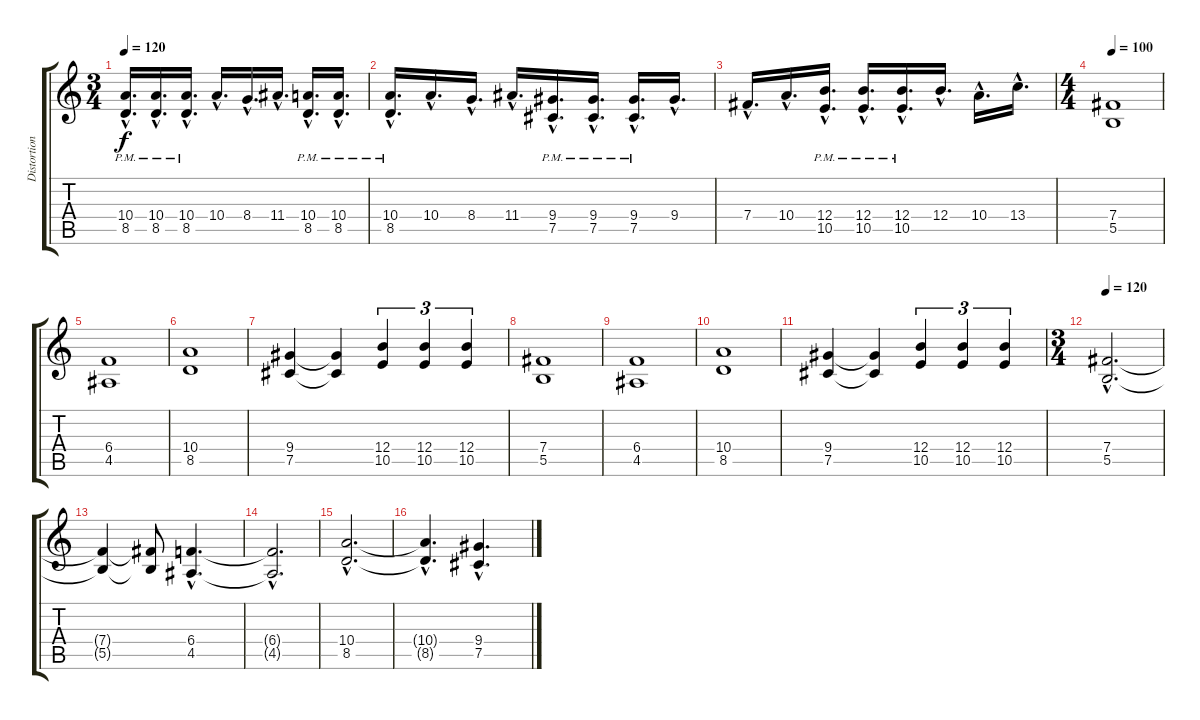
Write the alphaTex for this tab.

\track ("Distortion Guitar" "Distortion") {instrument distortionguitar}
\staff {score tabs}
\tuning (Db4 Ab3 E3 B2 Gb2 Db2) {hide}
\ts (3 4)
\tempo 120
\clef g2
\ks c
(10.4{hac pm} 8.5{hac pm}).16{d dy f} (10.4{hac pm} 8.5{hac pm}).16{d} (10.4{hac pm} 8.5{hac pm}).16{d} 10.4{hac}.16{d} 8.4{hac}.16{d} 11.4{hac}.16{d} (10.4{hac pm} 8.5{hac pm}).16{d} (10.4{hac pm} 8.5{hac pm}).16{d} |
(10.4{hac pm} 8.5{hac pm}).16{d} 10.4{hac}.16{d} 8.4{hac}.16{d} 11.4{hac}.16{d} (9.4{hac pm} 7.5{hac pm}).16{d} (9.4{hac pm} 7.5{hac pm}).16{d} (9.4{hac pm} 7.5{hac pm}).16{d} 9.4{hac}.16{d} |
7.4{hac}.16{d} 10.4{hac}.16{d} (12.4{hac pm} 10.5{hac pm}).16{d} (12.4{hac pm} 10.5{hac pm}).16{d} (12.4{hac pm} 10.5{hac pm}).16{d} 12.4{hac}.16{d} 10.4{hac}.16{d} 13.4{hac}.16{d} |
\ts (4 4)
\section ("" "")
\tempo 100
(7.4 5.5).1 |
(6.4 4.5).1 |
(10.4 8.5).1 |
(9.4 7.5).4 (9.4{t} 7.5{t}).4 (12.4 10.5).4{tu (3 2)} (12.4 10.5).4{tu (3 2)} (12.4 10.5).4{tu (3 2)} |
(7.4 5.5).1 |
(6.4 4.5).1 |
(10.4 8.5).1 |
(9.4 7.5).4 (9.4{t} 7.5{t}).4 (12.4 10.5).4{tu (3 2)} (12.4 10.5).4{tu (3 2)} (12.4 10.5).4{tu (3 2)} |
\ts (3 4)
\section ("" "")
\tempo 120
(7.4{hac} 5.5{hac}).2{d} |
(7.4{t} 5.5{t}).4 (7.4{t} 5.5{t}).8 (6.4{hac} 4.5{hac}).4{d} |
(6.4{hac t} 4.5{hac t}).2{d} |
(10.4{hac} 8.5{hac}).2{d} |
(10.4{hac t} 8.5{hac t}).4{d} (9.4{hac} 7.5{hac}).4{d}
